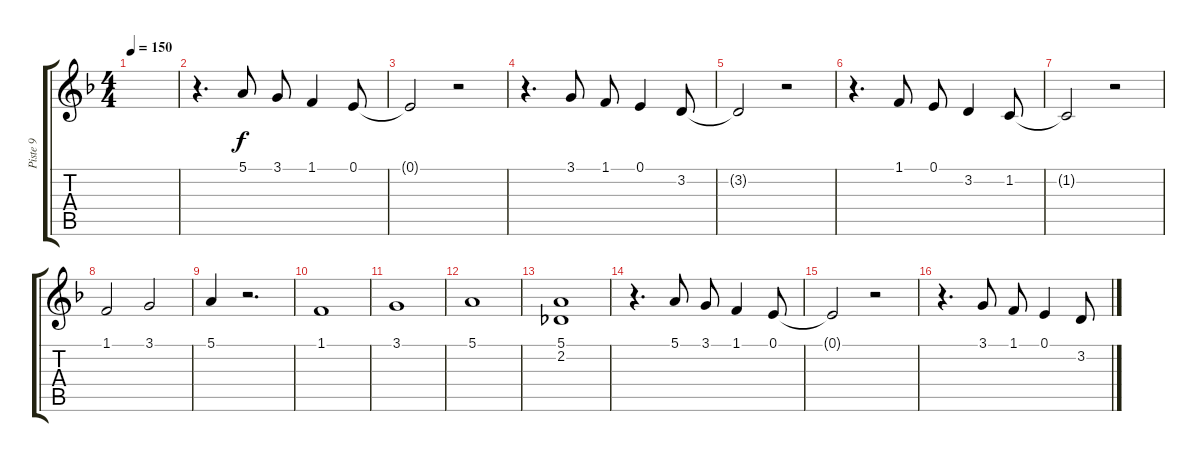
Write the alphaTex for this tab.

\track ("Piste 9" "Piste 9") {instrument choiraahs}
\staff {score tabs}
\tuning (E4 B3 G3 D3 A2 E2) {hide}
\ts (4 4)
\tempo 150
\clef g2
\ks f
|
r.4{d} 5.1.8 3.1.8 1.1.4 0.1.8 |
0.1{t}.2 r.2 |
r.4{d} 3.1.8 1.1.8 0.1.4 3.2.8 |
3.2{t}.2 r.2 |
r.4{d} 1.1.8 0.1.8 3.2.4 1.2.8 |
1.2{t}.2 r.2 |
1.1.2 3.1.2 |
5.1.4 r.2{d} |
1.1.1 |
3.1.1 |
5.1.1 |
(5.1 2.2).1 |
r.4{d} 5.1.8 3.1.8 1.1.4 0.1.8 |
0.1{t}.2 r.2 |
r.4{d} 3.1.8 1.1.8 0.1.4 3.2.8
